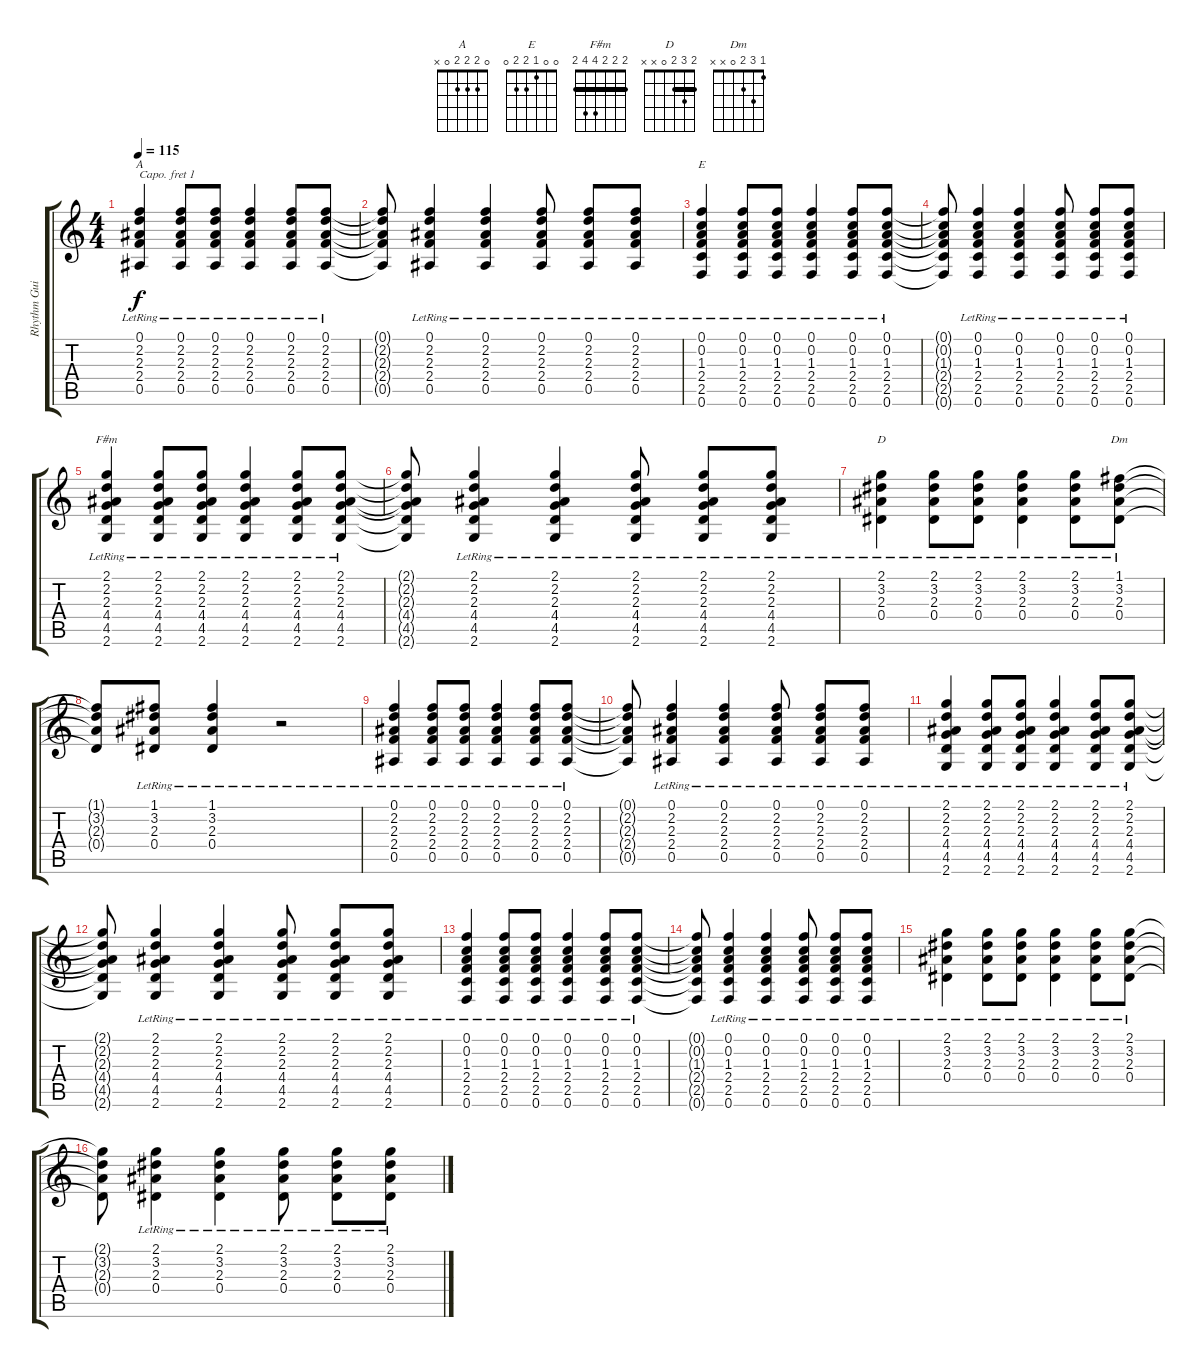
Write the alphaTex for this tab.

\track ("Rhythm Guitar" "Rhythm Gui") {instrument acousticguitarsteel}
\staff {score tabs}
\capo 1
\tuning (E4 B3 G3 D3 A2 E2) {hide}
\chord ("A" 0 2 2 2 0 x)
\chord ("E" 0 0 1 2 2 0)
\chord ("F#m" 2 2 2 4 4 2) {barre 2}
\chord ("D" 2 3 2 0 x x) {barre 2}
\chord ("Dm" 1 3 2 0 x x)
\ts (4 4)
\tempo 115
\clef g2
\ks c
(0.1{lr} 2.2{lr} 2.3{lr} 2.4{lr} 0.5{lr}).4{ch "A" dy f} (0.1{lr} 2.2{lr} 2.3{lr} 2.4{lr} 0.5{lr}).8 (0.1{lr} 2.2{lr} 2.3{lr} 2.4{lr} 0.5{lr}).8 (0.1{lr} 2.2{lr} 2.3{lr} 2.4{lr} 0.5{lr}).4 (0.1{lr} 2.2{lr} 2.3{lr} 2.4{lr} 0.5{lr}).8 (0.1{lr} 2.2{lr} 2.3{lr} 2.4{lr} 0.5{lr}).8 |
(0.1{t} 2.2{t} 2.3{t} 2.4{t} 0.5{t}).8 (0.1{lr} 2.2{lr} 2.3{lr} 2.4{lr} 0.5{lr}).4 (0.1{lr} 2.2{lr} 2.3{lr} 2.4{lr} 0.5{lr}).4 (0.1{lr} 2.2{lr} 2.3{lr} 2.4{lr} 0.5{lr}).8 (0.1{lr} 2.2{lr} 2.3{lr} 2.4{lr} 0.5{lr}).8 (0.1{lr} 2.2{lr} 2.3{lr} 2.4{lr} 0.5{lr}).8 |
(0.1{lr} 0.2{lr} 1.3{lr} 2.4{lr} 2.5{lr} 0.6{lr}).4{ch "E"} (0.1{lr} 0.2{lr} 1.3{lr} 2.4{lr} 2.5{lr} 0.6{lr}).8 (0.1{lr} 0.2{lr} 1.3{lr} 2.4{lr} 2.5{lr} 0.6{lr}).8 (0.1{lr} 0.2{lr} 1.3{lr} 2.4{lr} 2.5{lr} 0.6{lr}).4 (0.1{lr} 0.2{lr} 1.3{lr} 2.4{lr} 2.5{lr} 0.6{lr}).8 (0.1{lr} 0.2{lr} 1.3{lr} 2.4{lr} 2.5{lr} 0.6{lr}).8 |
(0.1{t} 0.2{t} 1.3{t} 2.4{t} 2.5{t} 0.6{t}).8 (0.1{lr} 0.2{lr} 1.3{lr} 2.4{lr} 2.5{lr} 0.6{lr}).4 (0.1{lr} 0.2{lr} 1.3{lr} 2.4{lr} 2.5{lr} 0.6{lr}).4 (0.1{lr} 0.2{lr} 1.3{lr} 2.4{lr} 2.5{lr} 0.6{lr}).8 (0.1{lr} 0.2{lr} 1.3{lr} 2.4{lr} 2.5{lr} 0.6{lr}).8 (0.1{lr} 0.2{lr} 1.3{lr} 2.4{lr} 2.5{lr} 0.6{lr}).8 |
(2.1{lr} 2.2{lr} 2.3{lr} 4.4{lr} 4.5{lr} 2.6{lr}).4{ch "F#m"} (2.1{lr} 2.2{lr} 2.3{lr} 4.4{lr} 4.5{lr} 2.6{lr}).8 (2.1{lr} 2.2{lr} 2.3{lr} 4.4{lr} 4.5{lr} 2.6{lr}).8 (2.1{lr} 2.2{lr} 2.3{lr} 4.4{lr} 4.5{lr} 2.6{lr}).4 (2.1{lr} 2.2{lr} 2.3{lr} 4.4{lr} 4.5{lr} 2.6{lr}).8 (2.1{lr} 2.2{lr} 2.3{lr} 4.4{lr} 4.5{lr} 2.6{lr}).8 |
(2.1{t} 2.2{t} 2.3{t} 4.4{t} 4.5{t} 2.6{t}).8 (2.1{lr} 2.2{lr} 2.3{lr} 4.4{lr} 4.5{lr} 2.6{lr}).4 (2.1{lr} 2.2{lr} 2.3{lr} 4.4{lr} 4.5{lr} 2.6{lr}).4 (2.1{lr} 2.2{lr} 2.3{lr} 4.4{lr} 4.5{lr} 2.6{lr}).8 (2.1{lr} 2.2{lr} 2.3{lr} 4.4{lr} 4.5{lr} 2.6{lr}).8 (2.1{lr} 2.2{lr} 2.3{lr} 4.4{lr} 4.5{lr} 2.6{lr}).8 |
(2.1{lr} 3.2{lr} 2.3{lr} 0.4{lr}).4{ch "D"} (2.1{lr} 3.2{lr} 2.3{lr} 0.4{lr}).8 (2.1{lr} 3.2{lr} 2.3{lr} 0.4{lr}).8 (2.1{lr} 3.2{lr} 2.3{lr} 0.4{lr}).4 (2.1{lr} 3.2{lr} 2.3{lr} 0.4{lr}).8 (1.1{lr} 3.2{lr} 2.3{lr} 0.4{lr}).8{ch "Dm"} |
(1.1{t} 3.2{t} 2.3{t} 0.4{t}).8 (1.1{lr} 3.2{lr} 2.3{lr} 0.4{lr}).8 (1.1{lr} 3.2{lr} 2.3{lr} 0.4{lr}).4 r.2 |
(0.1{lr} 2.2{lr} 2.3{lr} 2.4{lr} 0.5{lr}).4 (0.1{lr} 2.2{lr} 2.3{lr} 2.4{lr} 0.5{lr}).8 (0.1{lr} 2.2{lr} 2.3{lr} 2.4{lr} 0.5{lr}).8 (0.1{lr} 2.2{lr} 2.3{lr} 2.4{lr} 0.5{lr}).4 (0.1{lr} 2.2{lr} 2.3{lr} 2.4{lr} 0.5{lr}).8 (0.1{lr} 2.2{lr} 2.3{lr} 2.4{lr} 0.5{lr}).8 |
(0.1{t} 2.2{t} 2.3{t} 2.4{t} 0.5{t}).8 (0.1{lr} 2.2{lr} 2.3{lr} 2.4{lr} 0.5{lr}).4 (0.1{lr} 2.2{lr} 2.3{lr} 2.4{lr} 0.5{lr}).4 (0.1{lr} 2.2{lr} 2.3{lr} 2.4{lr} 0.5{lr}).8 (0.1{lr} 2.2{lr} 2.3{lr} 2.4{lr} 0.5{lr}).8 (0.1{lr} 2.2{lr} 2.3{lr} 2.4{lr} 0.5{lr}).8 |
(2.1{lr} 2.2{lr} 2.3{lr} 4.4{lr} 4.5{lr} 2.6{lr}).4 (2.1{lr} 2.2{lr} 2.3{lr} 4.4{lr} 4.5{lr} 2.6{lr}).8 (2.1{lr} 2.2{lr} 2.3{lr} 4.4{lr} 4.5{lr} 2.6{lr}).8 (2.1{lr} 2.2{lr} 2.3{lr} 4.4{lr} 4.5{lr} 2.6{lr}).4 (2.1{lr} 2.2{lr} 2.3{lr} 4.4{lr} 4.5{lr} 2.6{lr}).8 (2.1{lr} 2.2{lr} 2.3{lr} 4.4{lr} 4.5{lr} 2.6{lr}).8 |
(2.1{t} 2.2{t} 2.3{t} 4.4{t} 4.5{t} 2.6{t}).8 (2.1{lr} 2.2{lr} 2.3{lr} 4.4{lr} 4.5{lr} 2.6{lr}).4 (2.1{lr} 2.2{lr} 2.3{lr} 4.4{lr} 4.5{lr} 2.6{lr}).4 (2.1{lr} 2.2{lr} 2.3{lr} 4.4{lr} 4.5{lr} 2.6{lr}).8 (2.1{lr} 2.2{lr} 2.3{lr} 4.4{lr} 4.5{lr} 2.6{lr}).8 (2.1{lr} 2.2{lr} 2.3{lr} 4.4{lr} 4.5{lr} 2.6{lr}).8 |
(0.1{lr} 0.2{lr} 1.3{lr} 2.4{lr} 2.5{lr} 0.6{lr}).4 (0.1{lr} 0.2{lr} 1.3{lr} 2.4{lr} 2.5{lr} 0.6{lr}).8 (0.1{lr} 0.2{lr} 1.3{lr} 2.4{lr} 2.5{lr} 0.6{lr}).8 (0.1{lr} 0.2{lr} 1.3{lr} 2.4{lr} 2.5{lr} 0.6{lr}).4 (0.1{lr} 0.2{lr} 1.3{lr} 2.4{lr} 2.5{lr} 0.6{lr}).8 (0.1{lr} 0.2{lr} 1.3{lr} 2.4{lr} 2.5{lr} 0.6{lr}).8 |
(0.1{t} 0.2{t} 1.3{t} 2.4{t} 2.5{t} 0.6{t}).8 (0.1{lr} 0.2{lr} 1.3{lr} 2.4{lr} 2.5{lr} 0.6{lr}).4 (0.1{lr} 0.2{lr} 1.3{lr} 2.4{lr} 2.5{lr} 0.6{lr}).4 (0.1{lr} 0.2{lr} 1.3{lr} 2.4{lr} 2.5{lr} 0.6{lr}).8 (0.1{lr} 0.2{lr} 1.3{lr} 2.4{lr} 2.5{lr} 0.6{lr}).8 (0.1{lr} 0.2{lr} 1.3{lr} 2.4{lr} 2.5{lr} 0.6{lr}).8 |
(2.1{lr} 3.2{lr} 2.3{lr} 0.4{lr}).4 (2.1{lr} 3.2{lr} 2.3{lr} 0.4{lr}).8 (2.1{lr} 3.2{lr} 2.3{lr} 0.4{lr}).8 (2.1{lr} 3.2{lr} 2.3{lr} 0.4{lr}).4 (2.1{lr} 3.2{lr} 2.3{lr} 0.4{lr}).8 (2.1{lr} 3.2{lr} 2.3{lr} 0.4{lr}).8 |
(2.1{t} 3.2{t} 2.3{t} 0.4{t}).8 (2.1{lr} 3.2{lr} 2.3{lr} 0.4{lr}).4 (2.1{lr} 3.2{lr} 2.3{lr} 0.4{lr}).4 (2.1{lr} 3.2{lr} 2.3{lr} 0.4{lr}).8 (2.1{lr} 3.2{lr} 2.3{lr} 0.4{lr}).8 (2.1{lr} 3.2{lr} 2.3{lr} 0.4{lr}).8
